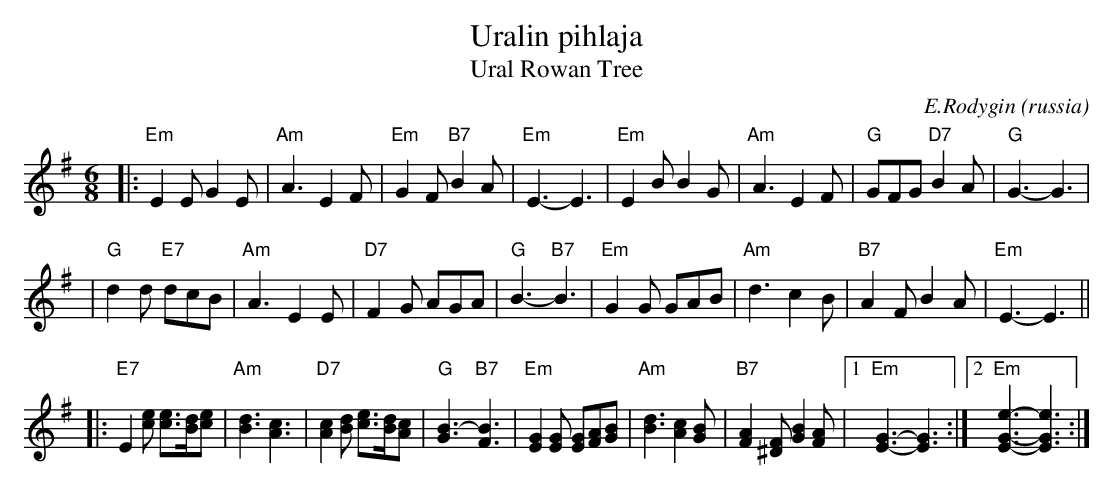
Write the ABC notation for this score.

X:1
T: Uralin pihlaja
T: Ural Rowan Tree
O:russia
C: E.Rodygin
M: 6/8
L: 1/8
K: Em
|: "Em"E2E G2E | "Am"A3 E2F \
| "Em"G2F "B7"B2A | "Em"E3- E3 \
| "Em"E2B B2G | "Am"A3 E2F \
| "G"GFG "D7"B2A | "G"G3- G3 |
| "G"d2d "E7"dcB | "Am"A3 E2E \
| "D7"F2G AGA | "G"B3- "B7"B3 \
| "Em"G2G GAB | "Am"d3 c2B \
| "B7"A2F B2A | "Em"E3- E3 ||
|: "E7"E2[ec] [ec]>[dB][ec] | "Am"[d3B3] [c3A3] \
| "D7"[c2A2][dB] [ec]>[dB][cA] | "G"[B3G3]- "B7"[B3F3] \
| "Em"[G2E2][GE] [GE][AF][BG] | "Am"[d3B3] [c2A2][BG] \
| "B7"[A2F2][F^D] [B2G2][AF] |1 "Em"[G3E3]- [G3E3] :|2 "Em"[e3G3E3]- [e3G3E3] :|
